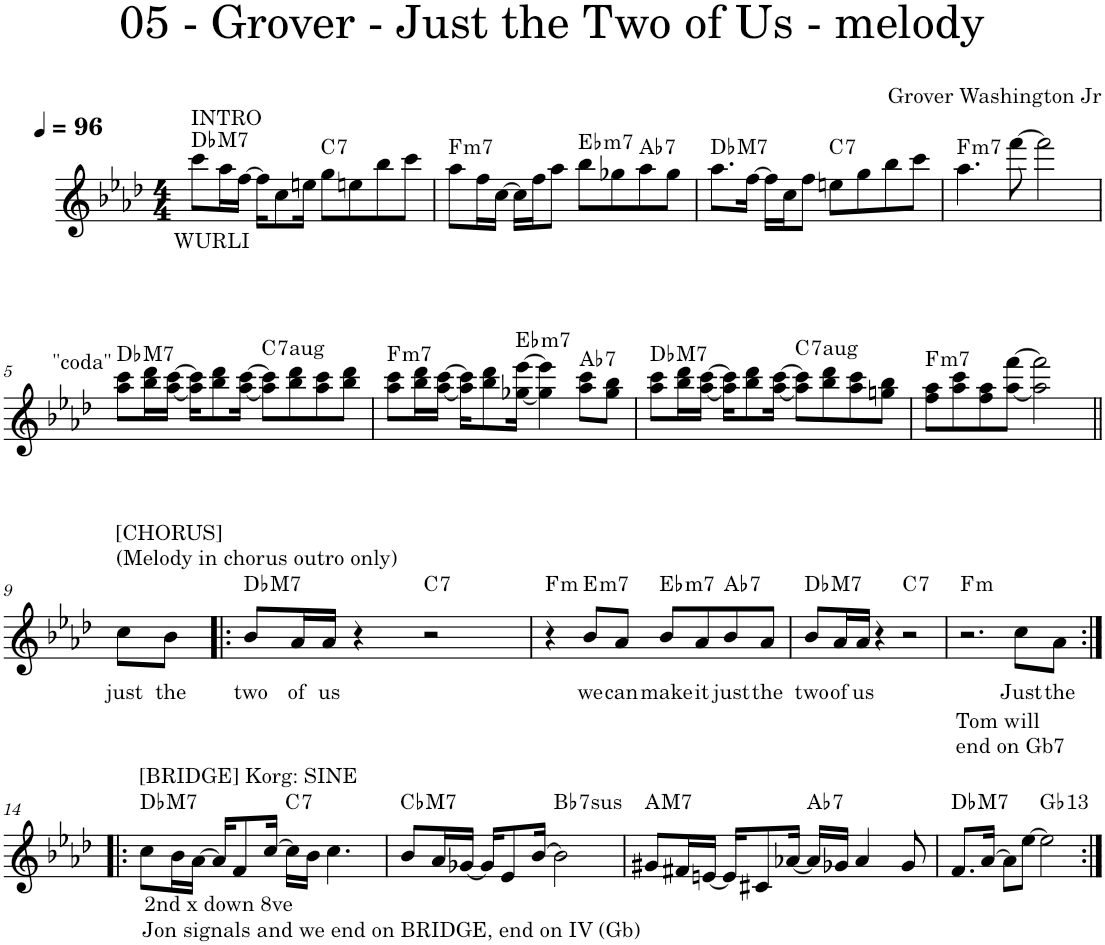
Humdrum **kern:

**kern	**text	**harte
*part1	*part1	*part1
*staff1	*staff1	*
*I"Piano	*	*
*I'Pno.	*	*
*clefG2	*	*
*k[b-e-a-d-]	*	*
*M4/4	*	*
*MM96	*	*
=1	=1	=1
!LO:TX:a:t=INTRO	!	!
!LO:TX:b:t=WURLI	!	!LO:H:kt=M7
8ccc\L	.	Db:maj7
16aa-\L	.	.
[16ff\JJ	.	.
16ff\KL]	.	.
8cc\	.	.
16een\Jk	.	.
!	!	!LO:H:kt=7
8gg\L	.	C:7
8een\	.	.
8bb-\	.	.
8ccc\J	.	.
=2	=2	=2
!	!	!LO:H:kt=m7
8aa-\L	.	F:min7
16ff\L	.	.
[16cc\JJ	.	.
16cc\LL]	.	.
16ff\J	.	.
8aa-\J	.	.
!	!	!LO:H:kt=m7
8bb-\L	.	Eb:min7
8gg-X\	.	.
!	!	!LO:H:kt=7
8aa-\	.	Ab:7
8gg-\J	.	.
=3	=3	=3
!	!	!LO:H:kt=M7
8.aa-\L	.	Db:maj7
[16ff\Jk	.	.
16ff\LL]	.	.
16cc\J	.	.
8ff\J	.	.
!	!	!LO:H:kt=7
8een\L	.	C:7
8gg\	.	.
8bb-\	.	.
8ccc\J	.	.
=4	=4	=4
!	!	!LO:H:kt=m7
4.aa-\	.	F:min7
[8fff\	.	.
2fff\]	.	.
!!LO:LB:g=z
=5	=5	=5
!LO:TX:a:t="coda"	!	!LO:H:kt=M7
8aa-\ 8ccc\L	.	Db:maj7
16bb-\ 16ddd-\L	.	.
[16aa-\ [16ccc\JJ	.	.
16aa-\] 16ccc\]KL	.	.
8bb-\ 8ddd-\	.	.
[16aa-\ [16ccc\Jk	.	.
!	!	!LO:H:kt=7aug
8aa-\] 8ccc\]L	.	C:aug(b7)
8bb-\ 8ddd-\	.	.
8aa-\ 8ccc\	.	.
8bb-\ 8ddd-\J	.	.
=6	=6	=6
!	!	!LO:H:kt=m7
8aa-\ 8ccc\L	.	F:min7
16bb-\ 16ddd-\L	.	.
[16aa-\ [16ccc\JJ	.	.
16aa-\] 16ccc\]KL	.	.
8bb-\ 8ddd-\	.	.
!	!	!LO:H:kt=m7
[16gg-X\ [16eee-\Jk	.	Eb:min7
4gg-\] 4eee-\]	.	.
!	!	!LO:H:kt=7
8aa-\ 8ccc\L	.	Ab:7
8gg-\ 8bb-\J	.	.
=7	=7	=7
!	!	!LO:H:kt=M7
8aa-\ 8ccc\L	.	Db:maj7
16bb-\ 16ddd-\L	.	.
[16aa-\ [16ccc\JJ	.	.
16aa-\] 16ccc\]KL	.	.
8bb-\ 8ddd-\	.	.
[16aa-\ [16ccc\Jk	.	.
!	!	!LO:H:kt=7aug
8aa-\] 8ccc\]L	.	C:aug(b7)
8bb-\ 8ddd-\	.	.
8aa-\ 8ccc\	.	.
8ggn\ 8bb-\J	.	.
=8	=8	=8
!	!	!LO:H:kt=m7
8ff\ 8aa-\L	.	F:min7
8aa-\ 8ccc\	.	.
8ff\ 8aa-\	.	.
[8aa-\ [8fff\J	.	.
2aa-\] 2fff\]	.	.
!!LO:LB:g=z
=9||	=9||	=9||
!LO:TX:a:t=[CHORUS]	!	!
!LO:TX:a:t=(Melody in chorus outro only)	!	!
!	!LO:LY:b	!
8cc\L	just	.
!	!LO:LY:b	!
8b-\J	the	.
=10!|:	=10!|:	=10!|:
!	!LO:LY:b	!LO:H:kt=M7
8b-/L	two	Db:maj7
!	!LO:LY:b	!
16a-/L	of	.
!	!LO:LY:b	!
16a-/JJ	us	.
4r	.	.
!	!	!LO:H:kt=7
2r	.	C:7
=11	=11	=11
!	!	!LO:H:kt=m
4r	.	F:min
!	!LO:LY:b	!LO:H:kt=m7
8b-/L	we	E:min7
!	!LO:LY:b	!
8a-/J	can	.
!	!LO:LY:b	!LO:H:kt=m7
8b-/L	make	Eb:min7
!	!LO:LY:b	!
8a-/	it	.
!	!LO:LY:b	!LO:H:kt=7
8b-/	just	Ab:7
!	!LO:LY:b	!
8a-/J	the	.
=12	=12	=12
!	!LO:LY:b	!LO:H:kt=M7
8b-/L	two	Db:maj7
!	!LO:LY:b	!
16a-/L	of	.
!	!LO:LY:b	!
16a-/JJ	us	.
4r	.	.
!	!	!LO:H:kt=7
2r	.	C:7
=13	=13	=13
!LO:TX:b:t=Tom will	!	!
!LO:TX:b:t=end on Gb7	!	!LO:H:kt=m
2.r	.	F:min
!	!LO:LY:b	!
8cc\L	Just	.
!	!LO:LY:b	!
8a-\J	the	.
!!LO:LB:g=z
=14:|!|:	=14:|!|:	=14:|!|:
!LO:TX:a:t=[BRIDGE] Korg&colon; SINE	!	!
!LO:TX:b:t=2nd x down 8ve	!	!
!LO:TX:b:t=Jon signals and we end on BRIDGE, end on IV (Gb)	!	!LO:H:kt=M7
8cc\L	.	Db:maj7
16b-\L	.	.
[16a-\JJ	.	.
16a-/KL]	.	.
8f/	.	.
[16cc/Jk	.	.
!	!	!LO:H:kt=7
16cc\LL]	.	C:7
16b-\JJ	.	.
4.cc\	.	.
=15	=15	=15
!	!	!LO:H:kt=M7
8b-/L	.	Cb:maj7
16a-/L	.	.
[16g-X/JJ	.	.
16g-/KL]	.	.
8e-/	.	.
[16b-/Jk	.	.
!	!	!LO:H:kt=7sus
2b-\]	.	Bb:sus4(7)
=16	=16	=16
!	!	!LO:H:kt=M7
8g#X/L	.	A:maj7
16f#X/L	.	.
[16en/JJ	.	.
16e/KL]	.	.
8c#X/	.	.
[16a-X/Jk	.	.
!	!	!LO:H:kt=7
16a-/LL]	.	Ab:7
16g-X/JJ	.	.
4a-/	.	.
8g-/	.	.
=17	=17	=17
!	!	!LO:H:kt=M7
8.f/L	.	Db:maj7
[16a-/Jk	.	.
8a-\L]	.	.
[8ee-\J	.	.
!	!	!LO:H:kt=13
2ee-\]	.	Gb:9(11,13)
=:|!	=:|!	=:|!
*-	*-	*-
